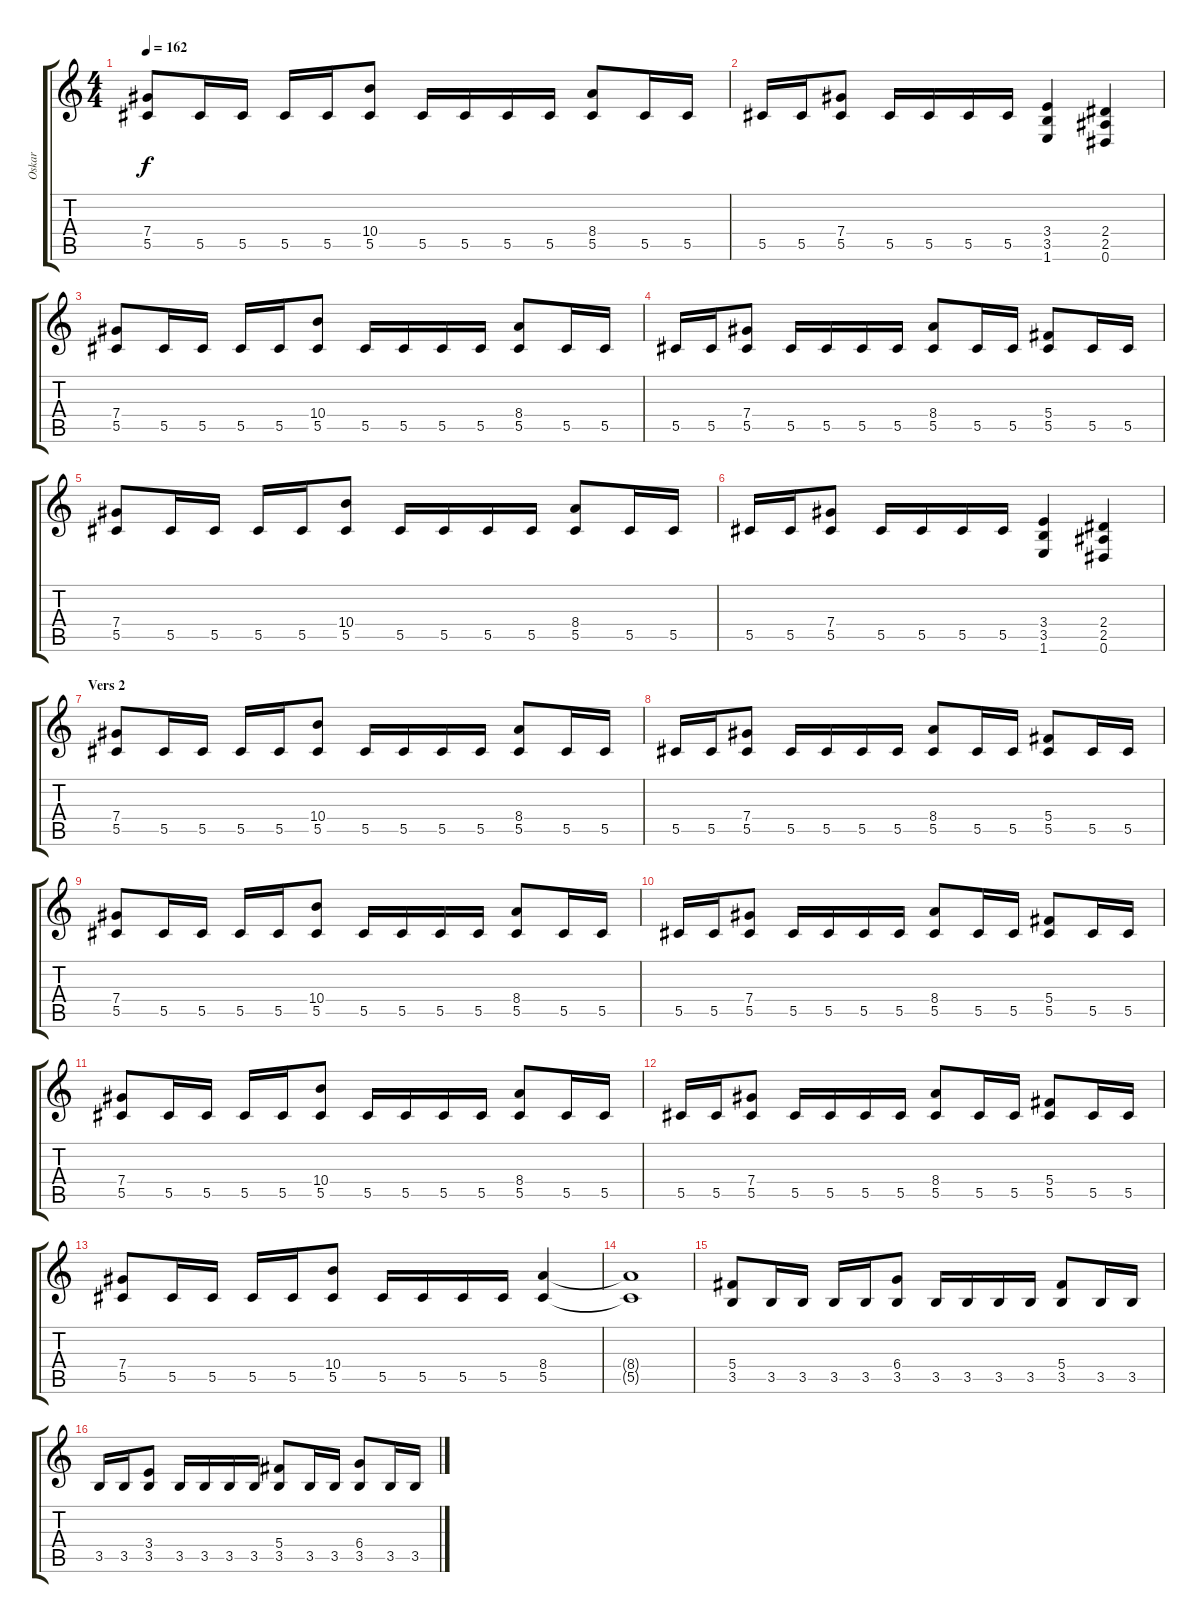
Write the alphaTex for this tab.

\track ("Oskar" "Oskar") {instrument distortionguitar}
\staff {score tabs}
\tuning (Eb4 Bb3 Gb3 Db3 Ab2 Eb2) {hide}
\ts (4 4)
\tempo 162
\clef g2
\ks c
(7.4 5.5).8{dy f} 5.5.16 5.5.16 5.5.16 5.5.16 (10.4 5.5).8 5.5.16 5.5.16 5.5.16 5.5.16 (8.4 5.5).8 5.5.16 5.5.16 |
5.5.16 5.5.16 (7.4 5.5).8 5.5.16 5.5.16 5.5.16 5.5.16 (3.4 3.5 1.6).4 (2.4 2.5 0.6).4 |
(7.4 5.5).8 5.5.16 5.5.16 5.5.16 5.5.16 (10.4 5.5).8 5.5.16 5.5.16 5.5.16 5.5.16 (8.4 5.5).8 5.5.16 5.5.16 |
5.5.16 5.5.16 (7.4 5.5).8 5.5.16 5.5.16 5.5.16 5.5.16 (8.4 5.5).8 5.5.16 5.5.16 (5.4 5.5).8 5.5.16 5.5.16 |
(7.4 5.5).8 5.5.16 5.5.16 5.5.16 5.5.16 (10.4 5.5).8 5.5.16 5.5.16 5.5.16 5.5.16 (8.4 5.5).8 5.5.16 5.5.16 |
5.5.16 5.5.16 (7.4 5.5).8 5.5.16 5.5.16 5.5.16 5.5.16 (3.4 3.5 1.6).4 (2.4 2.5 0.6).4 |
\section ("" "Vers 2")
(7.4 5.5).8 5.5.16 5.5.16 5.5.16 5.5.16 (10.4 5.5).8 5.5.16 5.5.16 5.5.16 5.5.16 (8.4 5.5).8 5.5.16 5.5.16 |
5.5.16 5.5.16 (7.4 5.5).8 5.5.16 5.5.16 5.5.16 5.5.16 (8.4 5.5).8 5.5.16 5.5.16 (5.4 5.5).8 5.5.16 5.5.16 |
(7.4 5.5).8 5.5.16 5.5.16 5.5.16 5.5.16 (10.4 5.5).8 5.5.16 5.5.16 5.5.16 5.5.16 (8.4 5.5).8 5.5.16 5.5.16 |
5.5.16 5.5.16 (7.4 5.5).8 5.5.16 5.5.16 5.5.16 5.5.16 (8.4 5.5).8 5.5.16 5.5.16 (5.4 5.5).8 5.5.16 5.5.16 |
(7.4 5.5).8 5.5.16 5.5.16 5.5.16 5.5.16 (10.4 5.5).8 5.5.16 5.5.16 5.5.16 5.5.16 (8.4 5.5).8 5.5.16 5.5.16 |
5.5.16 5.5.16 (7.4 5.5).8 5.5.16 5.5.16 5.5.16 5.5.16 (8.4 5.5).8 5.5.16 5.5.16 (5.4 5.5).8 5.5.16 5.5.16 |
(7.4 5.5).8 5.5.16 5.5.16 5.5.16 5.5.16 (10.4 5.5).8 5.5.16 5.5.16 5.5.16 5.5.16 (8.4 5.5).4 |
(8.4{t} 5.5{t}).1 |
(5.4 3.5).8 3.5.16 3.5.16 3.5.16 3.5.16 (6.4 3.5).8 3.5.16 3.5.16 3.5.16 3.5.16 (5.4 3.5).8 3.5.16 3.5.16 |
3.5.16 3.5.16 (3.4 3.5).8 3.5.16 3.5.16 3.5.16 3.5.16 (5.4 3.5).8 3.5.16 3.5.16 (6.4 3.5).8 3.5.16 3.5.16
